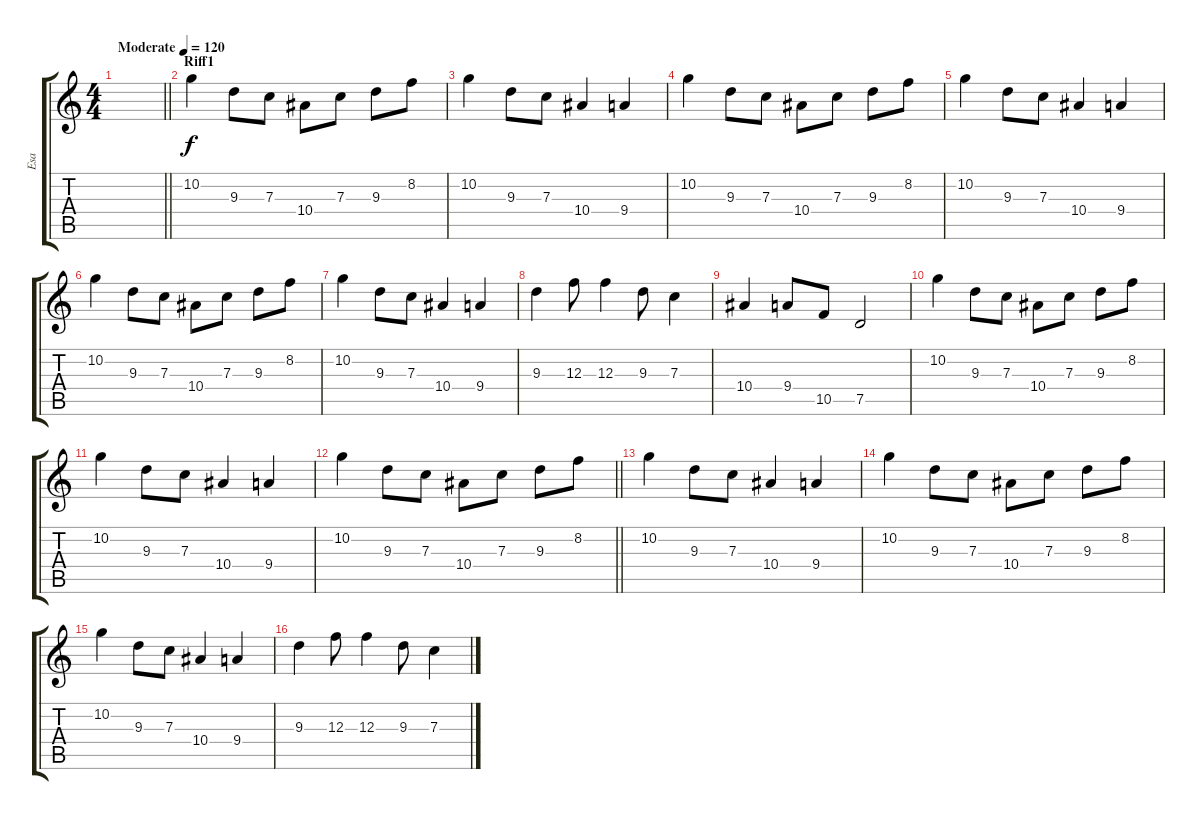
\track ("Esa" "Esa") {instrument distortionguitar}
\staff {score tabs}
\tuning (D4 A3 F3 C3 G2 D2) {hide}
\ts (4 4)
\tempo (120 "Moderate")
\clef g2
\barLineRight lightlight
\ks c
|
\section ("" "Riff1")
10.2.4 9.3.8 7.3.8 10.4.8 7.3.8 9.3.8 8.2.8 |
10.2.4 9.3.8 7.3.8 10.4.4 9.4.4 |
10.2.4 9.3.8 7.3.8 10.4.8 7.3.8 9.3.8 8.2.8 |
10.2.4 9.3.8 7.3.8 10.4.4 9.4.4 |
10.2.4 9.3.8 7.3.8 10.4.8 7.3.8 9.3.8 8.2.8 |
10.2.4 9.3.8 7.3.8 10.4.4 9.4.4 |
9.3.4 12.3.8 12.3.4 9.3.8 7.3.4 |
10.4.4 9.4.8 10.5.8 7.5.2 |
10.2.4 9.3.8 7.3.8 10.4.8 7.3.8 9.3.8 8.2.8 |
10.2.4 9.3.8 7.3.8 10.4.4 9.4.4 |
\barLineRight lightlight
10.2.4 9.3.8 7.3.8 10.4.8 7.3.8 9.3.8 8.2.8 |
\section ("" "")
10.2.4 9.3.8 7.3.8 10.4.4 9.4.4 |
10.2.4 9.3.8 7.3.8 10.4.8 7.3.8 9.3.8 8.2.8 |
10.2.4 9.3.8 7.3.8 10.4.4 9.4.4 |
9.3.4 12.3.8 12.3.4 9.3.8 7.3.4
